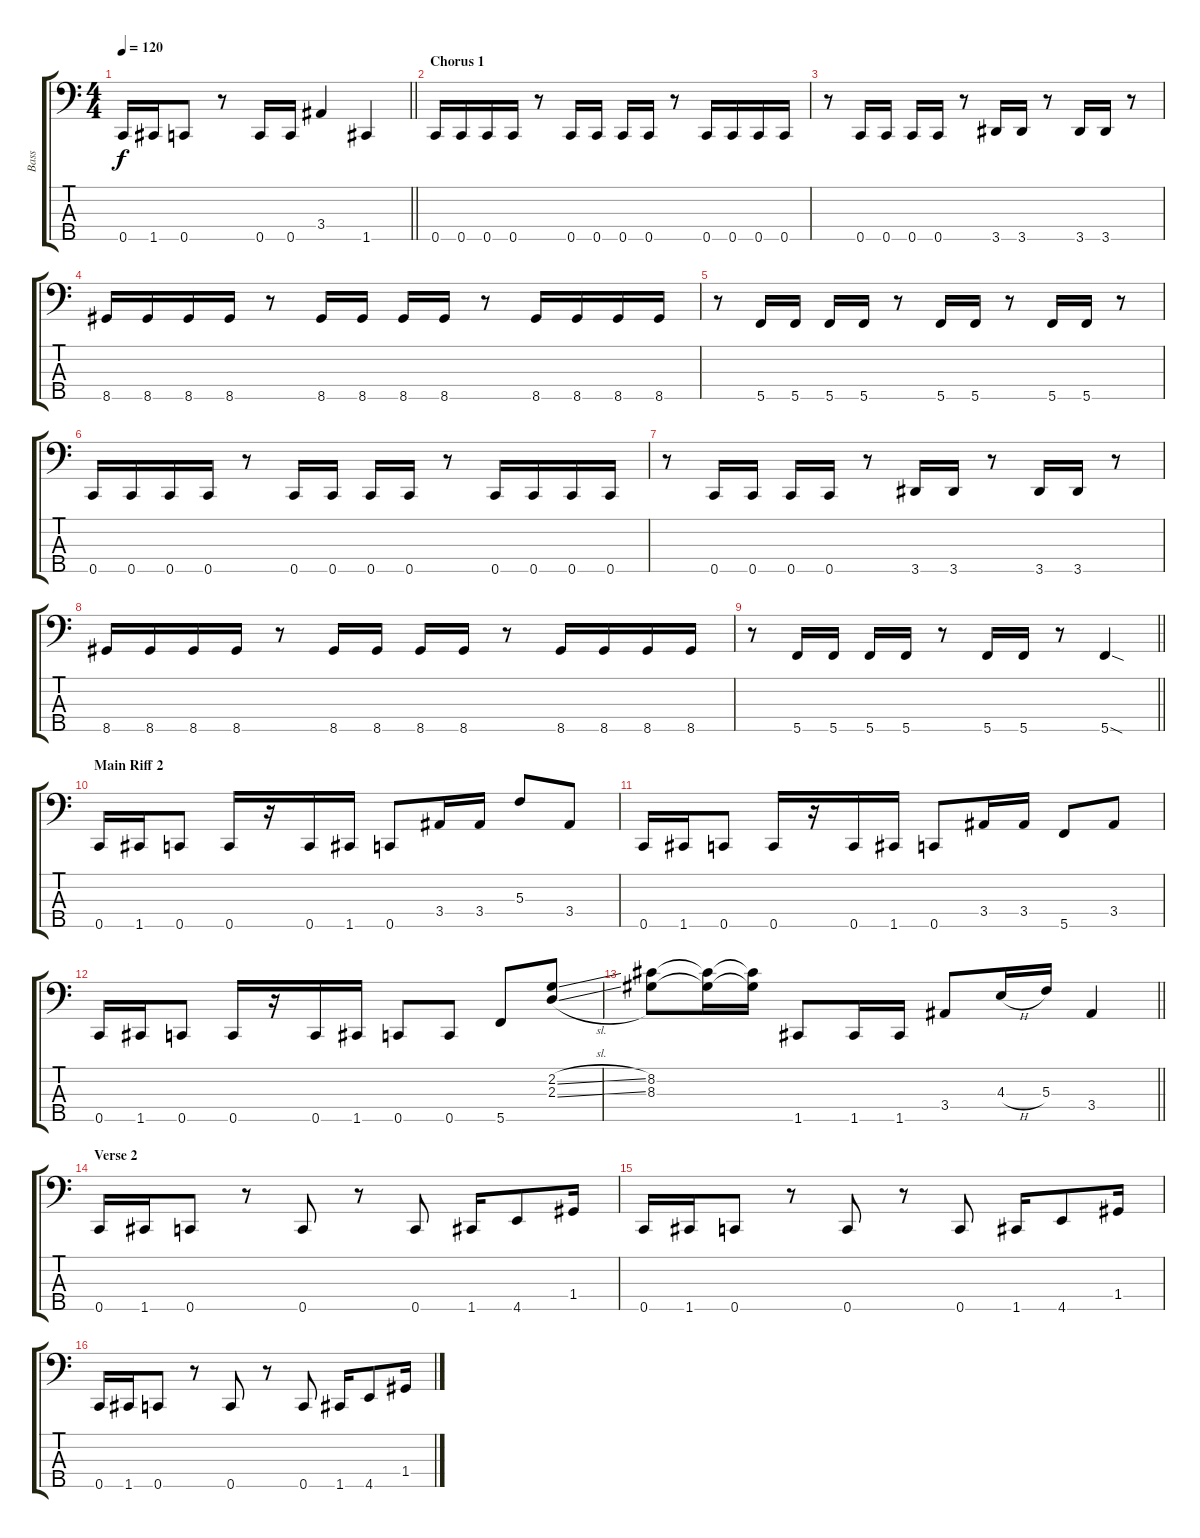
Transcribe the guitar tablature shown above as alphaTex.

\track ("Bass" "Bass") {instrument electricbasspick}
\staff {score tabs}
\tuning (Bb2 F2 C2 G1 C1) {hide}
\ts (4 4)
\tempo 120
\clef f4
\barLineRight lightlight
\ks c
0.5.16{dy f} 1.5.16 0.5.8 r.8 0.5.16 0.5.16 3.4.4 1.5.4 |
\section ("" "Chorus 1")
0.5.16 0.5.16 0.5.16 0.5.16 r.8 0.5.16 0.5.16 0.5.16 0.5.16 r.8 0.5.16 0.5.16 0.5.16 0.5.16 |
r.8 0.5.16 0.5.16 0.5.16 0.5.16 r.8 3.5.16 3.5.16 r.8 3.5.16 3.5.16 r.8 |
8.5.16 8.5.16 8.5.16 8.5.16 r.8 8.5.16 8.5.16 8.5.16 8.5.16 r.8 8.5.16 8.5.16 8.5.16 8.5.16 |
r.8 5.5.16 5.5.16 5.5.16 5.5.16 r.8 5.5.16 5.5.16 r.8 5.5.16 5.5.16 r.8 |
0.5.16 0.5.16 0.5.16 0.5.16 r.8 0.5.16 0.5.16 0.5.16 0.5.16 r.8 0.5.16 0.5.16 0.5.16 0.5.16 |
r.8 0.5.16 0.5.16 0.5.16 0.5.16 r.8 3.5.16 3.5.16 r.8 3.5.16 3.5.16 r.8 |
8.5.16 8.5.16 8.5.16 8.5.16 r.8 8.5.16 8.5.16 8.5.16 8.5.16 r.8 8.5.16 8.5.16 8.5.16 8.5.16 |
\barLineRight lightlight
r.8 5.5.16 5.5.16 5.5.16 5.5.16 r.8 5.5.16 5.5.16 r.8 5.5{sod}.4 |
\section ("" "Main Riff 2")
0.5.16 1.5.16 0.5.8 0.5.16 r.16 0.5.16 1.5.16 0.5.8 3.4.16 3.4.16 5.3.8 3.4.8 |
0.5.16 1.5.16 0.5.8 0.5.16 r.16 0.5.16 1.5.16 0.5.8 3.4.16 3.4.16 5.5.8 3.4.8 |
0.5.16 1.5.16 0.5.8 0.5.16 r.16 0.5.16 1.5.16 0.5.8 0.5.8 5.5.8 (2.2{sl} 2.3{sl}).8 |
\barLineRight lightlight
(8.2 8.3).8 (8.2{t} 8.3{t}).16 (8.2{t} 8.3{t}).16 1.5.8 1.5.16 1.5.16 3.4.8 4.3{h}.16 5.3.16 3.4.4 |
\section ("" "Verse 2")
0.5.16 1.5.16 0.5.8 r.8 0.5.8 r.8 0.5.8 1.5.16 4.5.8 1.4.16 |
0.5.16 1.5.16 0.5.8 r.8 0.5.8 r.8 0.5.8 1.5.16 4.5.8 1.4.16 |
0.5.16 1.5.16 0.5.8 r.8 0.5.8 r.8 0.5.8 1.5.16 4.5.8 1.4.16
